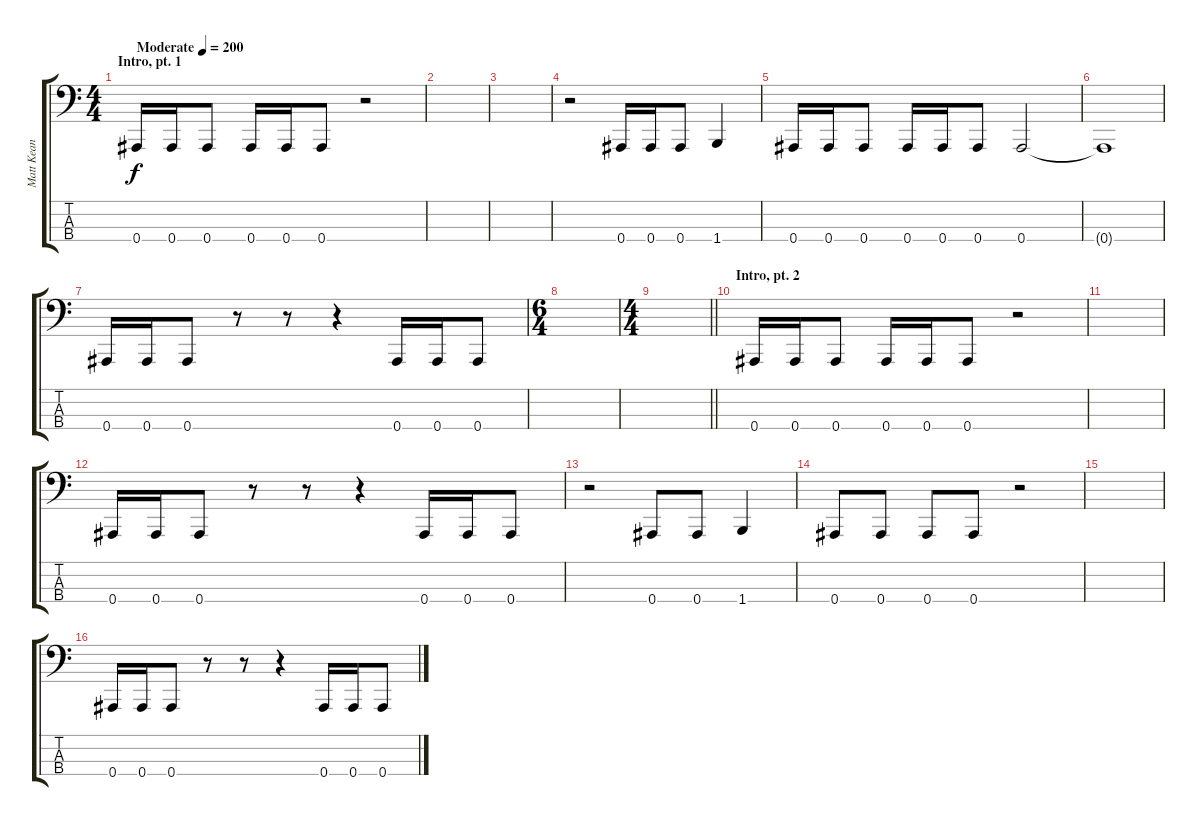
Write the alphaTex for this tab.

\track ("Matt Kean" "Matt Kean") {instrument electricbasspick}
\staff {score tabs}
\tuning (Eb2 Bb1 F1 Bb0) {hide}
\ts (4 4)
\section ("" "Intro, pt. 1")
\tempo (200 "Moderate")
\clef f4
\ks c
0.4.16{dy f instrument electricbasspick} 0.4.16 0.4.8 0.4.16 0.4.16 0.4.8 r.2 |
|
|
r.2 0.4.16 0.4.16 0.4.8 1.4.4 |
0.4.16 0.4.16 0.4.8 0.4.16 0.4.16 0.4.8 0.4.2 |
0.4{t}.1 |
0.4.16 0.4.16 0.4.8 r.8 r.8 r.4 0.4.16 0.4.16 0.4.8 |
\ts (6 4)
|
\ts (4 4)
\barLineRight lightlight
|
\section ("" "Intro, pt. 2")
0.4.16 0.4.16 0.4.8 0.4.16 0.4.16 0.4.8 r.2 |
|
0.4.16 0.4.16 0.4.8 r.8 r.8 r.4 0.4.16 0.4.16 0.4.8 |
r.2 0.4.8 0.4.8 1.4.4 |
0.4.8 0.4.8 0.4.8 0.4.8 r.2 |
|
0.4.16 0.4.16 0.4.8 r.8 r.8 r.4 0.4.16 0.4.16 0.4.8
